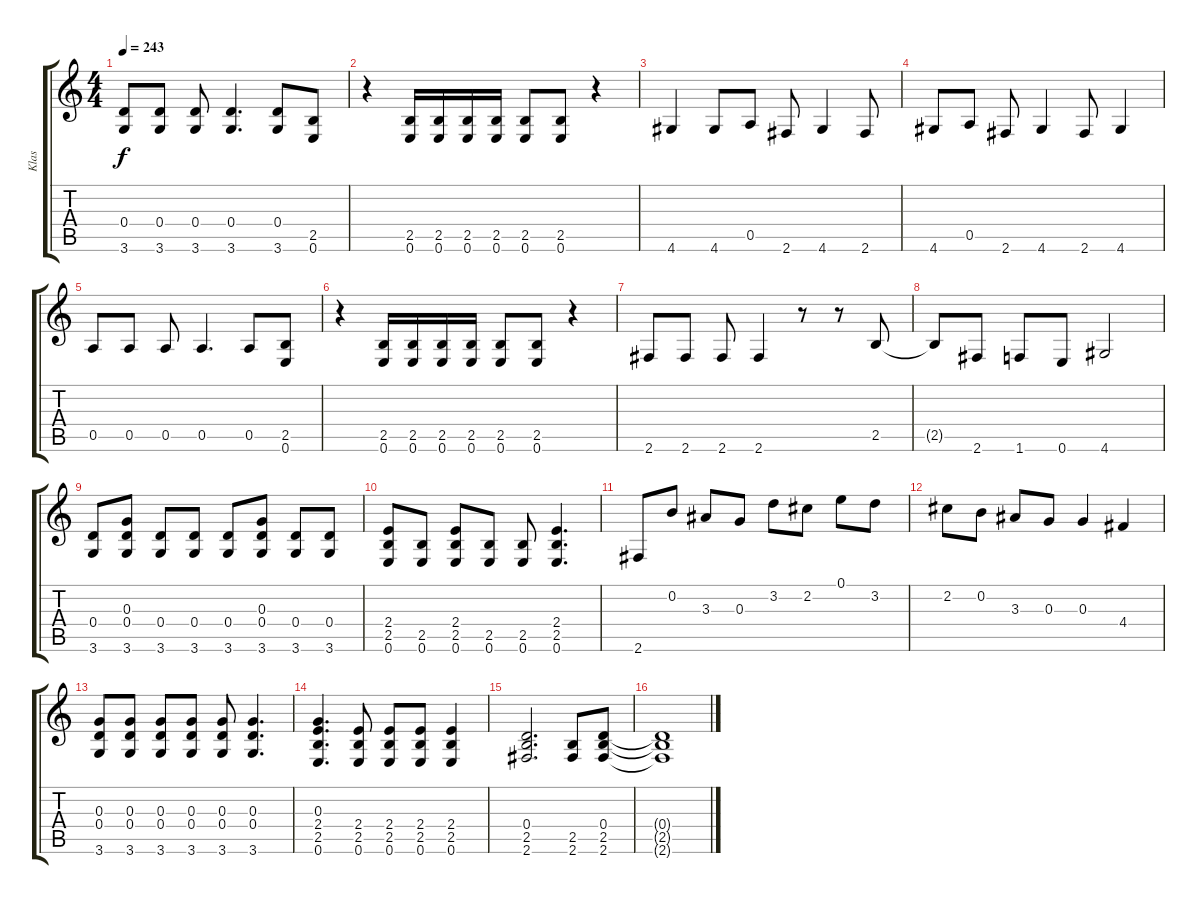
\track ("Klas" "Klas") {instrument distortionguitar}
\staff {score tabs}
\tuning (E4 B3 G3 D3 A2 E2) {hide}
\ts (4 4)
\tempo 243
\clef g2
\ks c
(0.4 3.6).8{dy f} (0.4 3.6).8 (0.4 3.6).8 (0.4 3.6).4{d} (0.4 3.6).8 (2.5 0.6).8 |
r.4 (2.5 0.6).16 (2.5 0.6).16 (2.5 0.6).16 (2.5 0.6).16 (2.5 0.6).8 (2.5 0.6).8 r.4 |
4.6.4 4.6.8 0.5.8 2.6.8 4.6.4 2.6.8 |
4.6.8 0.5.8 2.6.8 4.6.4 2.6.8 4.6.4 |
0.5.8 0.5.8 0.5.8 0.5.4{d} 0.5.8 (2.5 0.6).8 |
r.4 (2.5 0.6).16 (2.5 0.6).16 (2.5 0.6).16 (2.5 0.6).16 (2.5 0.6).8 (2.5 0.6).8 r.4 |
2.6.8 2.6.8 2.6.8 2.6.4 r.8 r.8 2.5.8 |
2.5{t}.8 2.6.8 1.6.8 0.6.8 4.6.2 |
(0.4 3.6).8 (0.3 0.4 3.6).8 (0.4 3.6).8 (0.4 3.6).8 (0.4 3.6).8 (0.3 0.4 3.6).8 (0.4 3.6).8 (0.4 3.6).8 |
(2.4 2.5 0.6).8 (2.5 0.6).8 (2.4 2.5 0.6).8 (2.5 0.6).8 (2.5 0.6).8 (2.4 2.5 0.6).4{d} |
2.6.8 0.2.8 3.3.8 0.3.8 3.2.8 2.2.8 0.1.8 3.2.8 |
2.2.8 0.2.8 3.3.8 0.3.8 0.3.4 4.4.4 |
(0.3 0.4 3.6).8 (0.3 0.4 3.6).8 (0.3 0.4 3.6).8 (0.3 0.4 3.6).8 (0.3 0.4 3.6).8 (0.3 0.4 3.6).4{d} |
(0.3 2.4 2.5 0.6).4{d} (2.4 2.5 0.6).8 (2.4 2.5 0.6).8 (2.4 2.5 0.6).8 (2.4 2.5 0.6).4 |
(0.4 2.5 2.6).2{d} (2.5 2.6).8 (0.4 2.5 2.6).8 |
(0.4{t} 2.5{t} 2.6{t}).1
